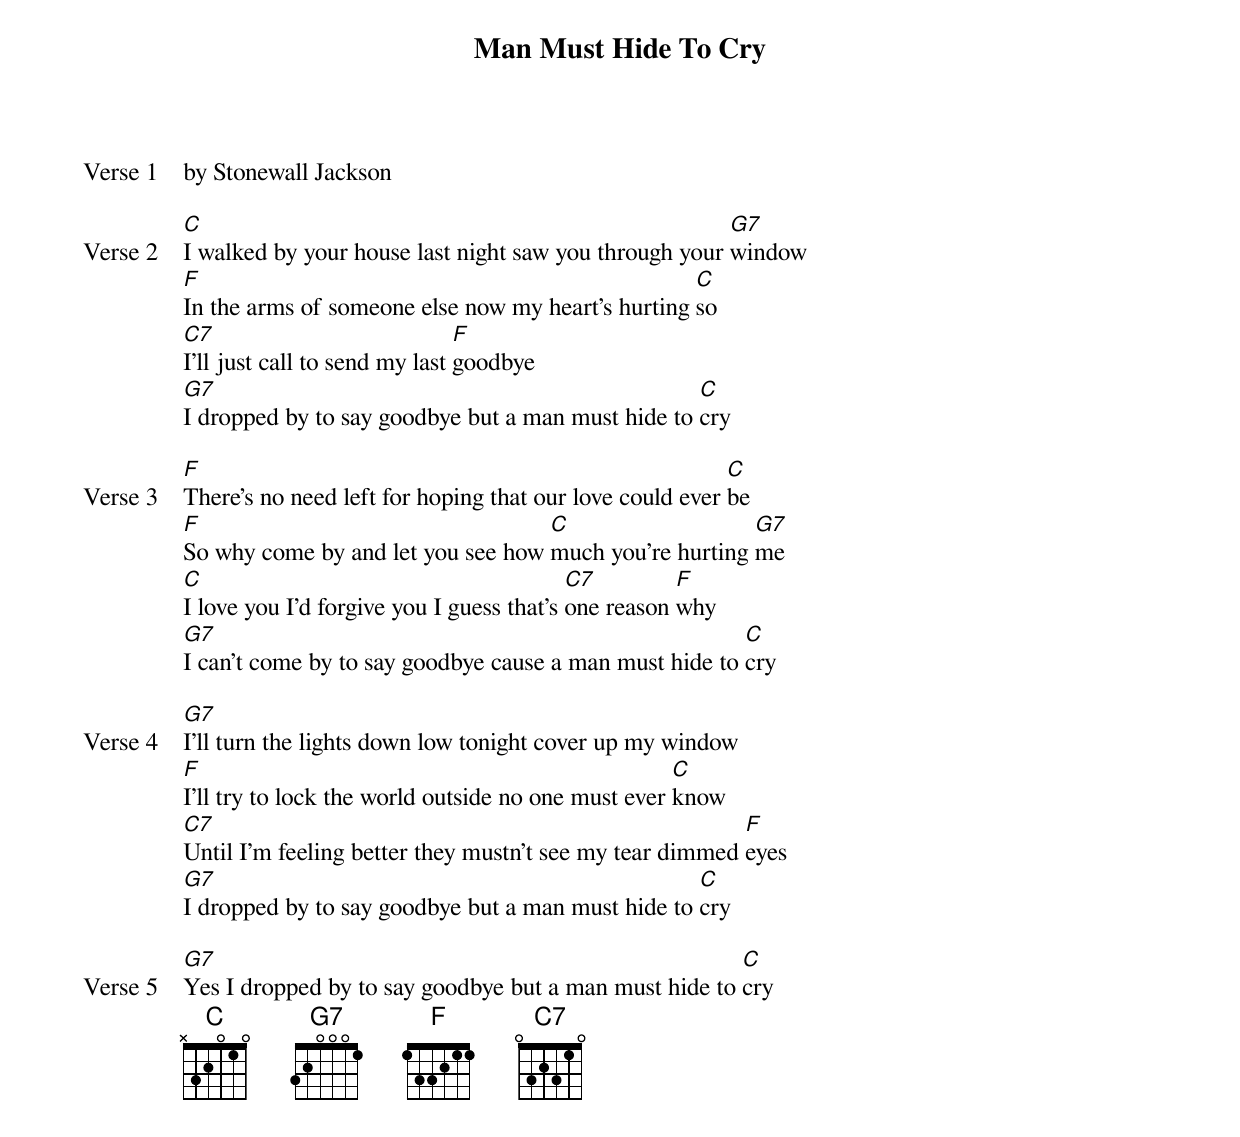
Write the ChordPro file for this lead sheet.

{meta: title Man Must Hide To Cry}
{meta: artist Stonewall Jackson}

{start_of_verse: Verse 1}
by Stonewall Jackson
{end_of_verse}

{start_of_verse: Verse 2}
[C]I walked by your house last night saw you through your [G7]window
[F]In the arms of someone else now my heart's hurting [C]so
[C7]I'll just call to send my last [F]goodbye
[G7]I dropped by to say goodbye but a man must hide to [C]cry
{end_of_verse}

{start_of_verse: Verse 3}
[F]There's no need left for hoping that our love could ever [C]be
[F]So why come by and let you see how [C]much you're hurting [G7]me
[C]I love you I'd forgive you I guess that's [C7]one reason [F]why
[G7]I can't come by to say goodbye cause a man must hide to [C]cry
{end_of_verse}

{start_of_verse: Verse 4}
[G7]I'll turn the lights down low tonight cover up my window
[F]I'll try to lock the world outside no one must ever [C]know
[C7]Until I'm feeling better they mustn't see my tear dimmed [F]eyes
[G7]I dropped by to say goodbye but a man must hide to [C]cry
{end_of_verse}

{start_of_verse: Verse 5}
[G7]Yes I dropped by to say goodbye but a man must hide to [C]cry
{end_of_verse}
